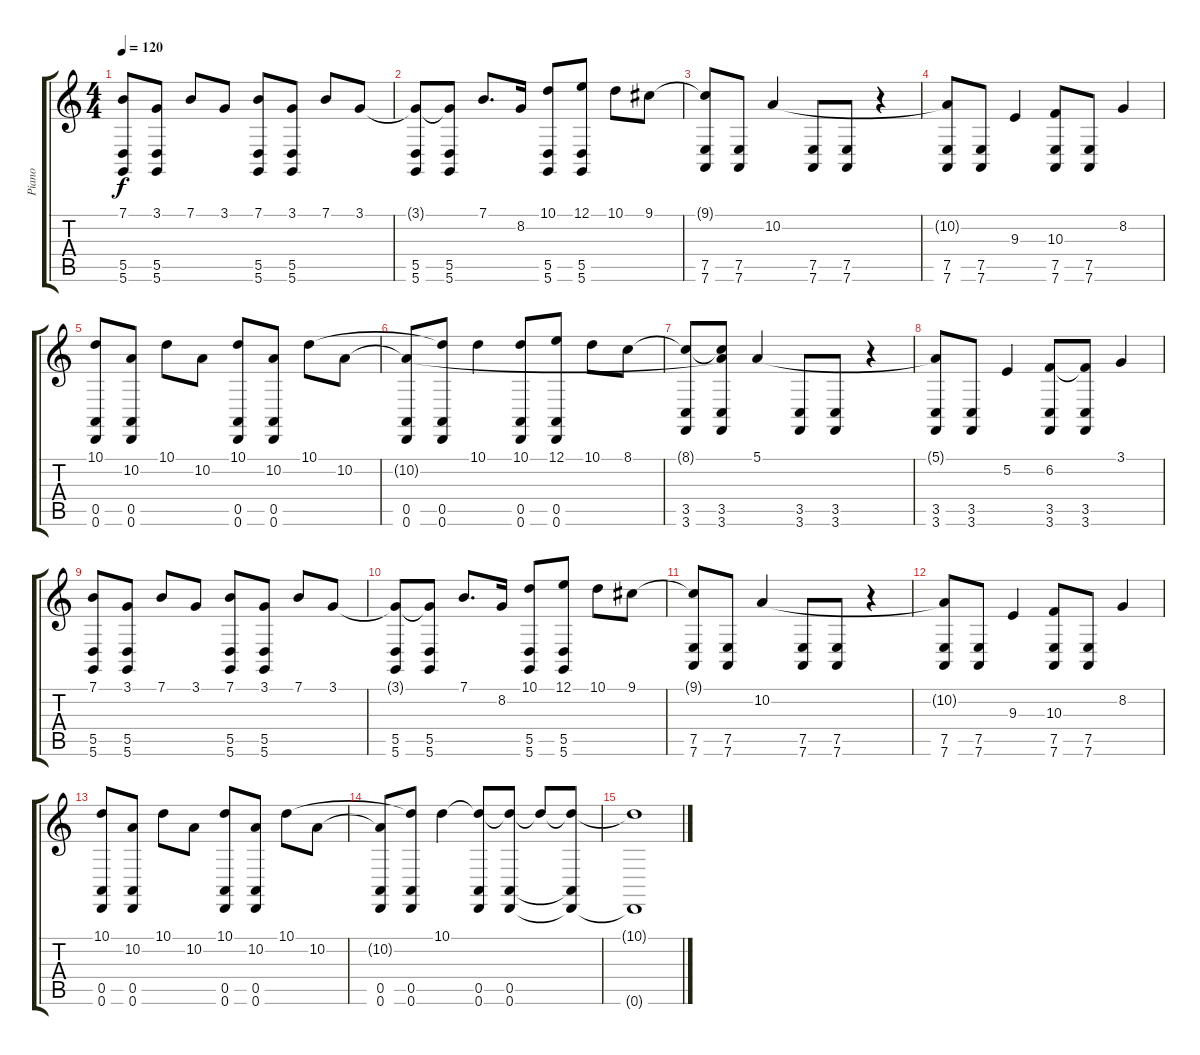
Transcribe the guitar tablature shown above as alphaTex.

\track ("Piano" "Piano") {mute instrument acousticgrandpiano}
\staff {score tabs}
\tuning (E4 B3 G3 D3 A2 D2) {hide}
\ts (4 4)
\tempo 120
\clef g2
\ks c
(7.1 5.5 5.6).8{dy f} (3.1 5.5 5.6).8 7.1.8 3.1.8 (7.1 5.5 5.6).8 (3.1 5.5 5.6).8 7.1.8 3.1.8 |
(3.1{t} 5.5 5.6).8 (3.1{t} 5.5 5.6).8 7.1.8{d} 8.2.16 (10.1 5.5 5.6).8 (12.1 5.5 5.6).8 10.1.8 9.1.8 |
(9.1{t} 7.5 7.6).8 (7.5 7.6).8 10.2.4 (7.5 7.6).8 (7.5 7.6).8 r.4 |
(10.2{t} 7.5 7.6).8 (7.5 7.6).8 9.3.4 (10.3 7.5 7.6).8 (7.5 7.6).8 8.2.4 |
(10.1 0.5 0.6).8 (10.2 0.5 0.6).8 10.1.8 10.2.8 (10.1 0.5 0.6).8 (10.2 0.5 0.6).8 10.1.8 10.2.8 |
(10.2{t} 0.5 0.6).8 (10.1{t} 0.5 0.6).8 10.1.4 (10.1 0.5 0.6).8 (12.1 0.5 0.6).8 10.1.8 8.1.8 |
(8.1{t} 3.5 3.6).8 (8.1{t} 10.2{t} 3.5 3.6).8 5.1.4 (3.5 3.6).8 (3.5 3.6).8 r.4 |
(5.1{t} 3.5 3.6).8 (3.5 3.6).8 5.2.4 (6.2 3.5 3.6).8 (6.2{t} 3.5 3.6).8 3.1.4 |
(7.1 5.5 5.6).8 (3.1 5.5 5.6).8 7.1.8 3.1.8 (7.1 5.5 5.6).8 (3.1 5.5 5.6).8 7.1.8 3.1.8 |
(3.1{t} 5.5 5.6).8 (3.1{t} 5.5 5.6).8 7.1.8{d} 8.2.16 (10.1 5.5 5.6).8 (12.1 5.5 5.6).8 10.1.8 9.1.8 |
(9.1{t} 7.5 7.6).8 (7.5 7.6).8 10.2.4 (7.5 7.6).8 (7.5 7.6).8 r.4 |
(10.2{t} 7.5 7.6).8 (7.5 7.6).8 9.3.4 (10.3 7.5 7.6).8 (7.5 7.6).8 8.2.4 |
(10.1 0.5 0.6).8 (10.2 0.5 0.6).8 10.1.8 10.2.8 (10.1 0.5 0.6).8 (10.2 0.5 0.6).8 10.1.8 10.2.8 |
(10.2{t} 0.5 0.6).8 (10.1{t} 0.5 0.6).8 10.1.4 (10.1{t} 0.5 0.6).8 (10.1{t} 0.5 0.6).8 10.1{t}.8 (10.1{t} 0.5{t} 0.6{t}).8 |
(10.1{t} 0.6{t}).1
